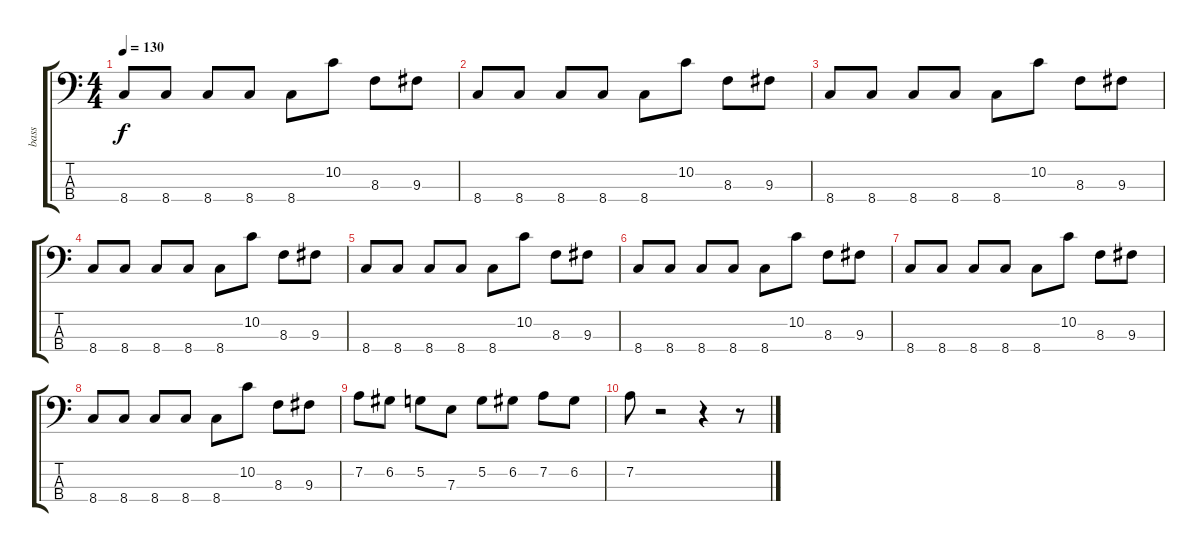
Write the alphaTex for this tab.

\track ("bass" "bass") {instrument electricbassfinger}
\staff {score tabs}
\tuning (G2 D2 A1 E1) {hide}
\ts (4 4)
\tempo 130
\clef f4
\ks c
8.4.8{dy f} 8.4.8 8.4.8 8.4.8 8.4.8 10.2.8 8.3.8 9.3.8 |
8.4.8 8.4.8 8.4.8 8.4.8 8.4.8 10.2.8 8.3.8 9.3.8 |
8.4.8 8.4.8 8.4.8 8.4.8 8.4.8 10.2.8 8.3.8 9.3.8 |
8.4.8 8.4.8 8.4.8 8.4.8 8.4.8 10.2.8 8.3.8 9.3.8 |
8.4.8 8.4.8 8.4.8 8.4.8 8.4.8 10.2.8 8.3.8 9.3.8 |
8.4.8 8.4.8 8.4.8 8.4.8 8.4.8 10.2.8 8.3.8 9.3.8 |
8.4.8 8.4.8 8.4.8 8.4.8 8.4.8 10.2.8 8.3.8 9.3.8 |
8.4.8 8.4.8 8.4.8 8.4.8 8.4.8 10.2.8 8.3.8 9.3.8 |
7.2.8 6.2.8 5.2.8 7.3.8 5.2.8 6.2.8 7.2.8 6.2.8 |
7.2.8 r.2 r.4 r.8
